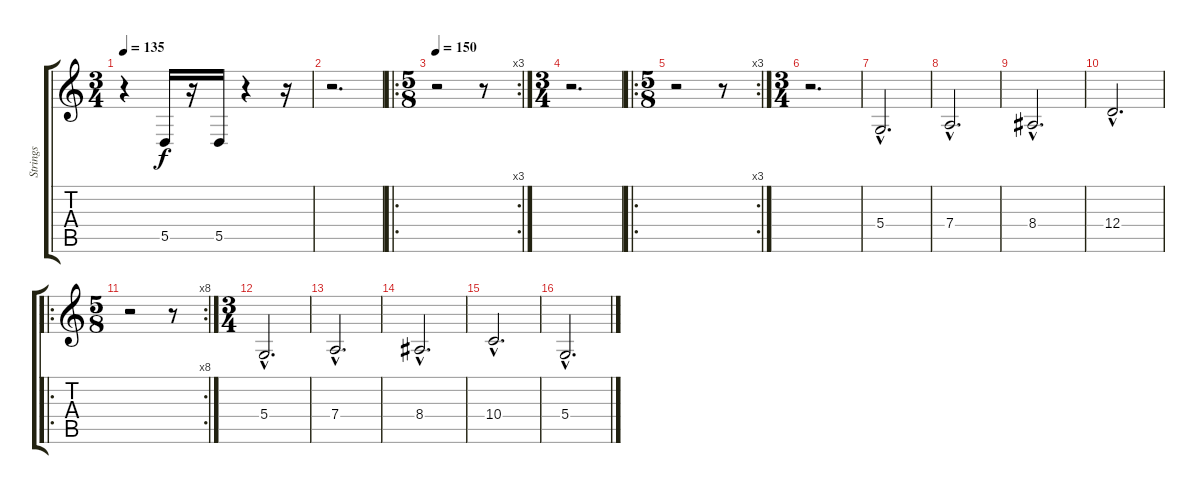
\track ("Strings" "Strings") {instrument stringensemble1}
\staff {score tabs}
\tuning (E4 B3 G3 D3 A2 D2) {hide}
\ts (3 4)
\tempo 135
\clef g2
\ks c
r.4{dy f} 5.5.16 r.16 5.5.16 r.4 r.16 |
r.2{d} |
\ro
\rc 3
\ts (5 8)
\tempo 150
r.2 r.8 |
\ts (3 4)
r.2{d} |
\ro
\rc 3
\ts (5 8)
r.2 r.8 |
\ts (3 4)
r.2{d} |
5.4{hac}.2{d} |
7.4{hac}.2{d} |
8.4{hac}.2{d} |
12.4{hac}.2{d} |
\ro
\rc 8
\ts (5 8)
r.2 r.8 |
\ts (3 4)
5.4{hac}.2{d} |
7.4{hac}.2{d} |
8.4{hac}.2{d} |
10.4{hac}.2{d} |
5.4{hac}.2{d}
